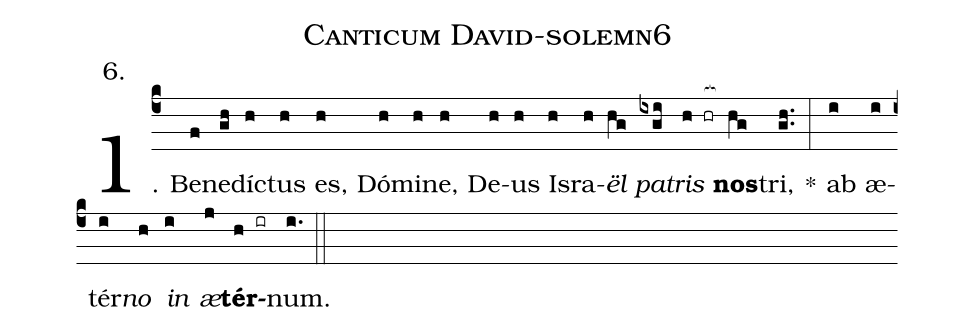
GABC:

name: Canticum David-solemn6;
annotation: 6.;
%%
(c4)1. Be(f)ne(gh)díc(h)tus(h) es,(h) Dó(h)mi(h)ne,(h) De(h)us(h) Is(h)ra(h)<i>ël</i>(hg) <i>pa</i>(ixgi)<i>tris</i>(h hr[ocb:1{]) <b>nos</b>(hg[ocb:0}])tri,(gh..) *(:) ab(i) æ(i)tér(i)<i>no</i>(h) <i>in</i>(i) <i>æ</i>(j)<b>tér</b>(h ir)num.(i.) (::)
